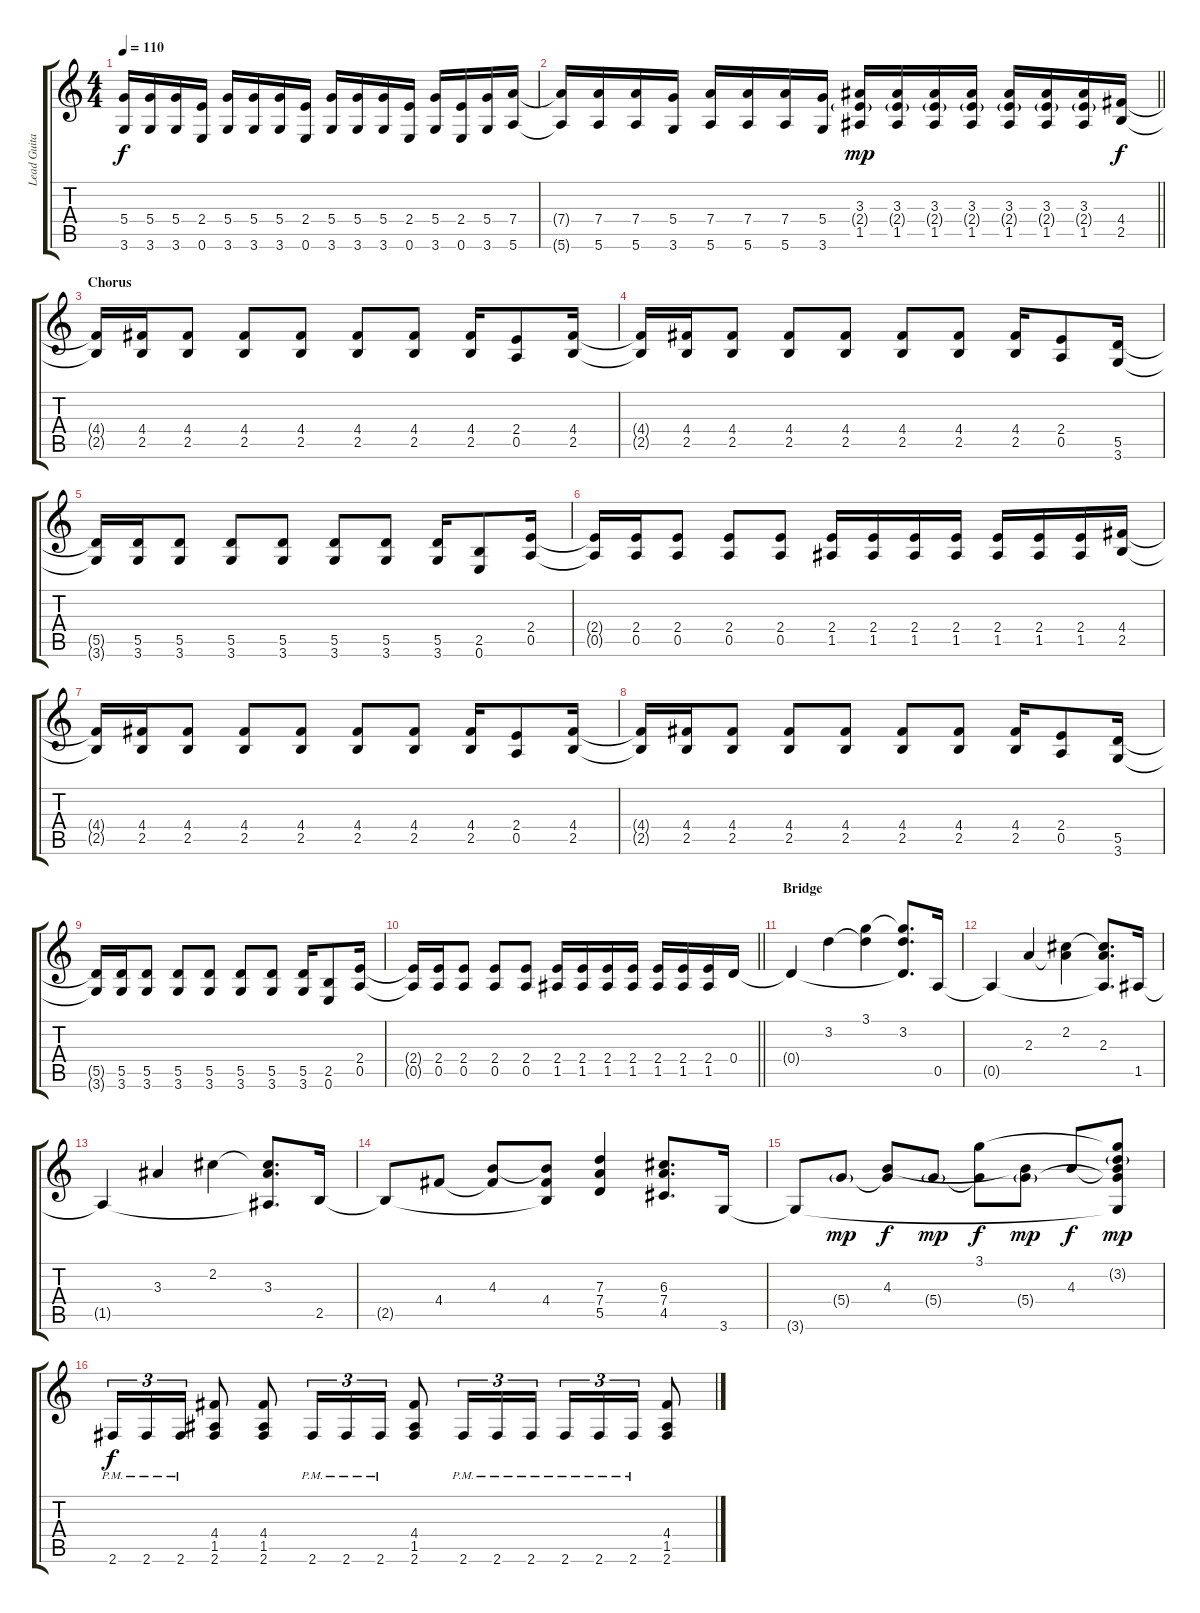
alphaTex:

\track ("Lead Guitar" "Lead Guita") {instrument distortionguitar}
\staff {score tabs}
\tuning (E4 B3 G3 D3 A2 E2) {hide}
\ts (4 4)
\tempo 110
\clef g2
\ks c
(5.4{t} 3.6{t}).16{dy f} (5.4 3.6).16 (5.4 3.6).16 (2.4 0.6).16 (5.4 3.6).16 (5.4 3.6).16 (5.4 3.6).16 (2.4 0.6).16 (5.4 3.6).16 (5.4 3.6).16 (5.4 3.6).16 (2.4 0.6).16 (5.4 3.6).16 (2.4 0.6).16 (5.4 3.6).16 (7.4 5.6).16 |
\barLineRight lightlight
(7.4{t} 5.6{t}).16 (7.4 5.6).16 (7.4 5.6).16 (5.4 3.6).16 (7.4 5.6).16 (7.4 5.6).16 (7.4 5.6).16 (5.4 3.6).16 (3.3 2.4{g} 1.5).16{dy mp} (3.3 2.4{g} 1.5).16 (3.3 2.4{g} 1.5).16 (3.3 2.4{g} 1.5).16 (3.3 2.4{g} 1.5).16 (3.3 2.4{g} 1.5).16 (3.3 2.4{g} 1.5).16 (4.4 2.5).16{dy f} |
\section ("" "Chorus")
(4.4{t} 2.5{t}).16 (4.4 2.5).16 (4.4 2.5).8 (4.4 2.5).8 (4.4 2.5).8 (4.4 2.5).8 (4.4 2.5).8 (4.4 2.5).16 (2.4 0.5).8 (4.4 2.5).16 |
(4.4{t} 2.5{t}).16 (4.4 2.5).16 (4.4 2.5).8 (4.4 2.5).8 (4.4 2.5).8 (4.4 2.5).8 (4.4 2.5).8 (4.4 2.5).16 (2.4 0.5).8 (5.5 3.6).16 |
(5.5{t} 3.6{t}).16 (5.5 3.6).16 (5.5 3.6).8 (5.5 3.6).8 (5.5 3.6).8 (5.5 3.6).8 (5.5 3.6).8 (5.5 3.6).16 (2.5 0.6).8 (2.4 0.5).16 |
(2.4{t} 0.5{t}).16 (2.4 0.5).16 (2.4 0.5).8 (2.4 0.5).8 (2.4 0.5).8 (2.4 1.5).16 (2.4 1.5).16 (2.4 1.5).16 (2.4 1.5).16 (2.4 1.5).16 (2.4 1.5).16 (2.4 1.5).16 (4.4 2.5).16 |
(4.4{t} 2.5{t}).16 (4.4 2.5).16 (4.4 2.5).8 (4.4 2.5).8 (4.4 2.5).8 (4.4 2.5).8 (4.4 2.5).8 (4.4 2.5).16 (2.4 0.5).8 (4.4 2.5).16 |
(4.4{t} 2.5{t}).16 (4.4 2.5).16 (4.4 2.5).8 (4.4 2.5).8 (4.4 2.5).8 (4.4 2.5).8 (4.4 2.5).8 (4.4 2.5).16 (2.4 0.5).8 (5.5 3.6).16 |
(5.5{t} 3.6{t}).16 (5.5 3.6).16 (5.5 3.6).8 (5.5 3.6).8 (5.5 3.6).8 (5.5 3.6).8 (5.5 3.6).8 (5.5 3.6).16 (2.5 0.6).8 (2.4 0.5).16 |
\barLineRight lightlight
(2.4{t} 0.5{t}).16 (2.4 0.5).16 (2.4 0.5).8 (2.4 0.5).8 (2.4 0.5).8 (2.4 1.5).16 (2.4 1.5).16 (2.4 1.5).16 (2.4 1.5).16 (2.4 1.5).16 (2.4 1.5).16 (2.4 1.5).16 0.4.16 |
\section ("" "Bridge")
0.4{t}.4 3.2.4 (3.1 3.2{t}).4 (3.1{t} 3.2 0.4{t}).8{d} 0.5.16 |
0.5{t}.4 2.3.4 (2.2 2.3{t}).4 (2.2{t} 2.3 0.5{t}).8{d} 1.5.16 |
1.5{t}.4 3.3.4 2.2.4 (2.2{t} 3.3 1.5{t}).8{d} 2.5.16 |
2.5{t}.8 4.4.8 (4.3 4.4{t}).8 (4.3{t} 4.4 2.5{t}).8 (7.3 7.4 5.5).4 (6.3 7.4 4.5).8{d} 3.6.16 |
3.6{t}.8 5.4{g}.8{dy mp} (4.3 5.4{t}).8{dy f} 5.4{g}.8{dy mp} (3.1 5.4{t}).8{dy f} (4.3{t} 5.4{g}).8{dy mp} 4.3.8{dy f} (3.1{t} 3.2{g} 4.3{t} 5.4{t} 3.6{t}).8{dy mp} |
2.6{pm}.16{tu (3 2) dy f} 2.6{pm}.16{tu (3 2)} 2.6{pm}.16{tu (3 2)} (4.4 1.5 2.6).8 (4.4 1.5 2.6).8 2.6{pm}.16{tu (3 2)} 2.6{pm}.16{tu (3 2)} 2.6{pm}.16{tu (3 2)} (4.4 1.5 2.6).8 2.6{pm}.16{tu (3 2)} 2.6{pm}.16{tu (3 2)} 2.6{pm}.16{tu (3 2)} 2.6{pm}.16{tu (3 2)} 2.6{pm}.16{tu (3 2)} 2.6{pm}.16{tu (3 2)} (4.4 1.5 2.6).8
